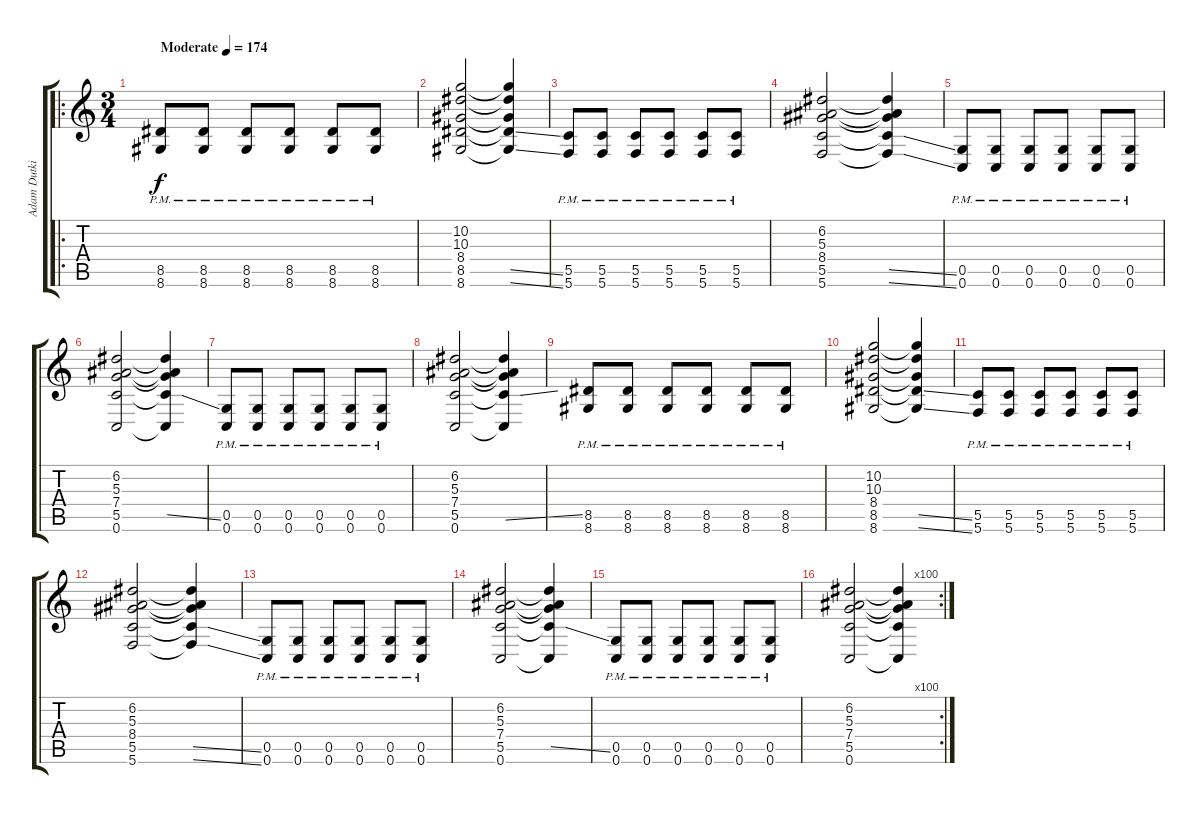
\track ("Adam Dutkiewicz" "Adam Dutki") {instrument distortionguitar}
\staff {score tabs}
\tuning (D4 A3 F3 C3 G2 C2) {hide}
\ro
\ts (3 4)
\tempo (174 "Moderate")
\clef g2
\ks c
(8.5{pm} 8.6{pm}).8{dy f instrument distortionguitar} (8.5{pm} 8.6{pm}).8 (8.5{pm} 8.6{pm}).8 (8.5{pm} 8.6{pm}).8 (8.5{pm} 8.6{pm}).8 (8.5{pm} 8.6{pm}).8 |
(10.2 10.3 8.4 8.5 8.6).2 (10.2{t} 10.3{t} 8.4{t} 8.5{ss t} 8.6{ss t}).4 |
(5.5{pm} 5.6{pm}).8 (5.5{pm} 5.6{pm}).8 (5.5{pm} 5.6{pm}).8 (5.5{pm} 5.6{pm}).8 (5.5{pm} 5.6{pm}).8 (5.5{pm} 5.6{pm}).8 |
(6.2 5.3 8.4 5.5 5.6).2 (6.2{t} 5.3{t} 8.4{t} 5.5{ss t} 5.6{ss t}).4 |
(0.5{pm} 0.6{pm}).8 (0.5{pm} 0.6{pm}).8 (0.5{pm} 0.6{pm}).8 (0.5{pm} 0.6{pm}).8 (0.5{pm} 0.6{pm}).8 (0.5{pm} 0.6{pm}).8 |
(6.2 5.3 7.4 5.5 0.6).2 (6.2{t} 5.3{t} 7.4{t} 5.5{ss t} 0.6{t}).4 |
(0.5{pm} 0.6{pm}).8 (0.5{pm} 0.6{pm}).8 (0.5{pm} 0.6{pm}).8 (0.5{pm} 0.6{pm}).8 (0.5{pm} 0.6{pm}).8 (0.5{pm} 0.6{pm}).8 |
(6.2 5.3 7.4 5.5 0.6).2 (6.2{t} 5.3{t} 7.4{t} 5.5{ss t} 0.6{t}).4 |
(8.5{pm} 8.6{pm}).8 (8.5{pm} 8.6{pm}).8 (8.5{pm} 8.6{pm}).8 (8.5{pm} 8.6{pm}).8 (8.5{pm} 8.6{pm}).8 (8.5{pm} 8.6{pm}).8 |
(10.2 10.3 8.4 8.5 8.6).2 (10.2{t} 10.3{t} 8.4{t} 8.5{ss t} 8.6{ss t}).4 |
(5.5{pm} 5.6{pm}).8 (5.5{pm} 5.6{pm}).8 (5.5{pm} 5.6{pm}).8 (5.5{pm} 5.6{pm}).8 (5.5{pm} 5.6{pm}).8 (5.5{pm} 5.6{pm}).8 |
(6.2 5.3 8.4 5.5 5.6).2 (6.2{t} 5.3{t} 8.4{t} 5.5{ss t} 5.6{ss t}).4 |
(0.5{pm} 0.6{pm}).8 (0.5{pm} 0.6{pm}).8 (0.5{pm} 0.6{pm}).8 (0.5{pm} 0.6{pm}).8 (0.5{pm} 0.6{pm}).8 (0.5{pm} 0.6{pm}).8 |
(6.2 5.3 7.4 5.5 0.6).2 (6.2{t} 5.3{t} 7.4{t} 5.5{ss t} 0.6{t}).4 |
(0.5{pm} 0.6{pm}).8 (0.5{pm} 0.6{pm}).8 (0.5{pm} 0.6{pm}).8 (0.5{pm} 0.6{pm}).8 (0.5{pm} 0.6{pm}).8 (0.5{pm} 0.6{pm}).8 |
\rc 100
(6.2 5.3 7.4 5.5 0.6).2 (6.2{t} 5.3{t} 7.4{ss t} 5.5{ss t} 0.6{t}).4
